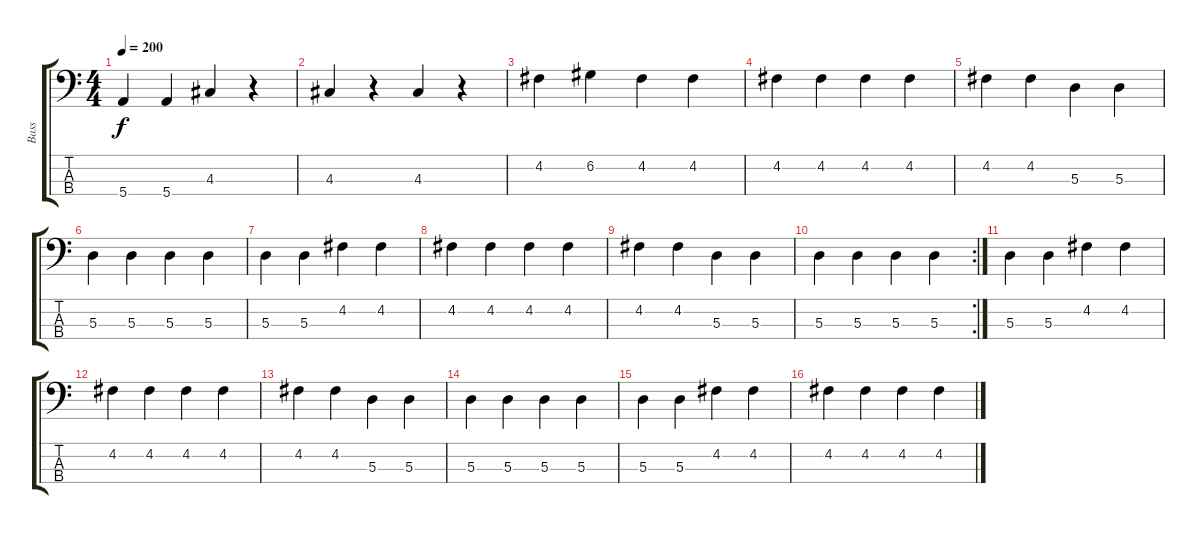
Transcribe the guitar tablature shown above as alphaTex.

\track ("Bass" "Bass") {instrument electricbassfinger}
\staff {score tabs}
\tuning (G2 D2 A1 E1) {hide}
\ts (4 4)
\tempo 200
\clef f4
\ks c
5.4.4{dy f} 5.4.4 4.3.4 r.4 |
4.3.4 r.4 4.3.4 r.4 |
4.2.4 6.2.4 4.2.4 4.2.4 |
4.2.4 4.2.4 4.2.4 4.2.4 |
4.2.4 4.2.4 5.3.4 5.3.4 |
5.3.4 5.3.4 5.3.4 5.3.4 |
5.3.4 5.3.4 4.2.4 4.2.4 |
4.2.4 4.2.4 4.2.4 4.2.4 |
4.2.4 4.2.4 5.3.4 5.3.4 |
\rc 2
5.3.4 5.3.4 5.3.4 5.3.4 |
5.3.4 5.3.4 4.2.4 4.2.4 |
4.2.4 4.2.4 4.2.4 4.2.4 |
4.2.4 4.2.4 5.3.4 5.3.4 |
5.3.4 5.3.4 5.3.4 5.3.4 |
5.3.4 5.3.4 4.2.4 4.2.4 |
4.2.4 4.2.4 4.2.4 4.2.4
